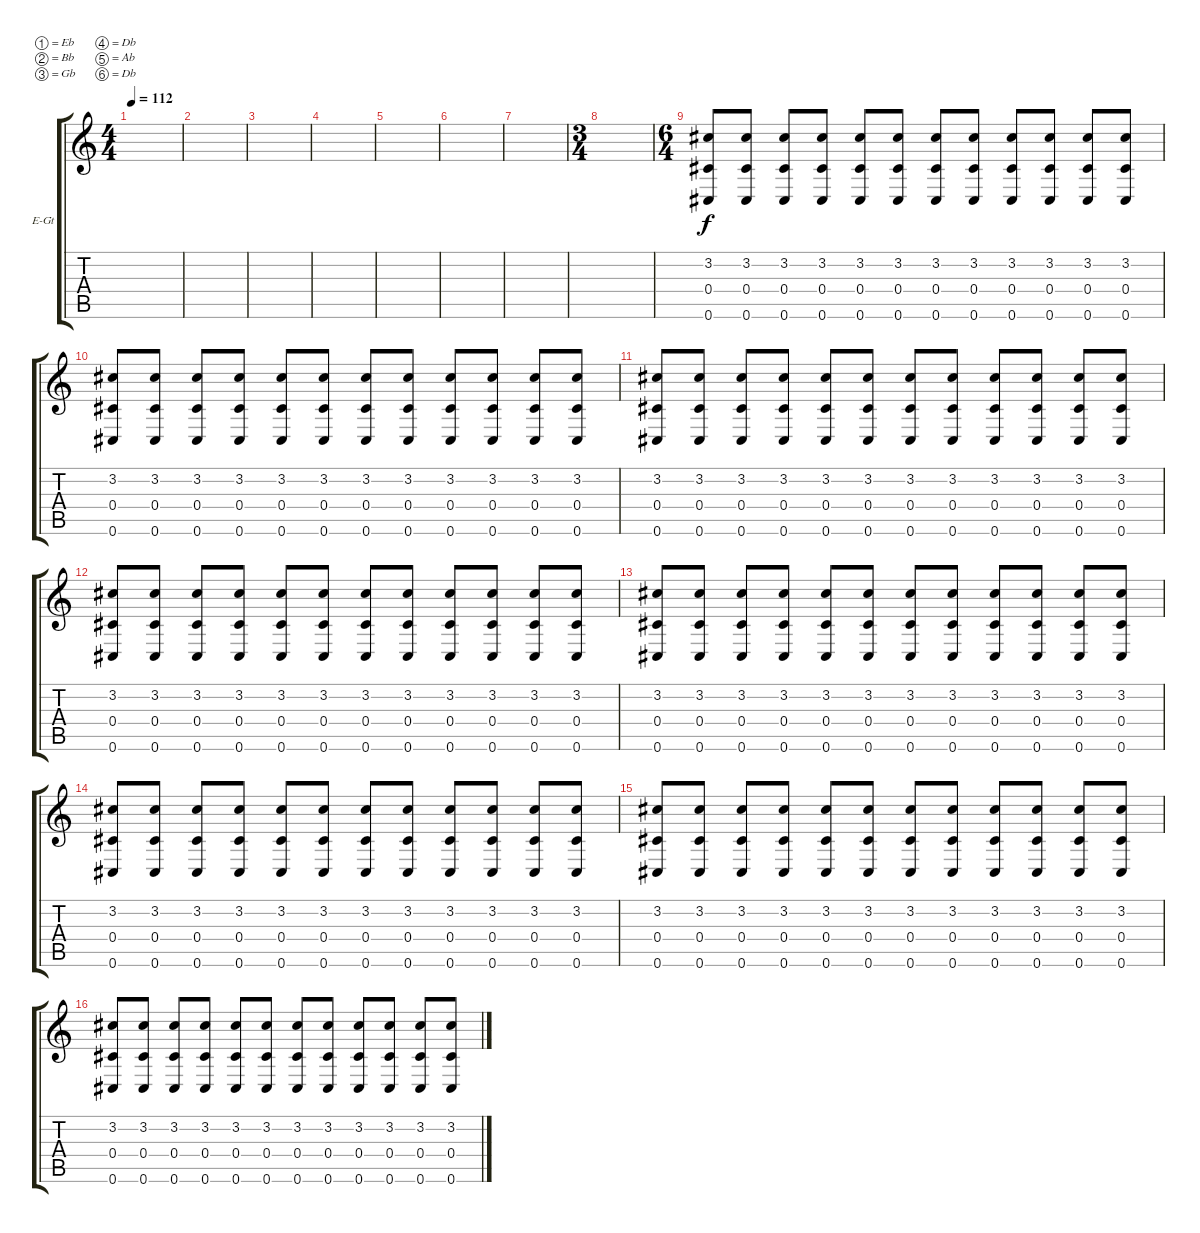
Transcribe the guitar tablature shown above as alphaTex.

\defaultSystemsLayout 4
\bracketExtendMode groupsimilarinstruments
\firstSystemTrackNameOrientation horizontal
\otherSystemsTrackNameOrientation horizontal
\track ("Electric Guitar" "E-Gt") {instrument distortionguitar}
\staff {score tabs}
\tuning (Eb4 Bb3 Gb3 Db3 Ab2 Db2)
\ts (4 4)
\tempo 112
\clef g2
\scale
0.395904
\ks c
|
\scale
0.333333 |
\scale
0.333333 |
\scale
0.333333 |
\scale
0.333333 |
\scale
0.256303 |
\scale
0.256303 |
\ts (3 4)
\scale
0.487395 |
\ts (6 4)
\scale
0.487395 (3.2 0.6 0.4).8 (3.2 0.6 0.4).8 (3.2 0.6 0.4).8 (3.2 0.6 0.4).8 (3.2 0.6 0.4).8 (3.2 0.6 0.4).8 (3.2 0.6 0.4).8 (3.2 0.6 0.4).8 (3.2 0.6 0.4).8 (3.2 0.6 0.4).8 (3.2 0.6 0.4).8 (3.2 0.6 0.4).8 |
\scale
0.256303 (3.2 0.6 0.4).8 (3.2 0.6 0.4).8 (3.2 0.6 0.4).8 (3.2 0.6 0.4).8 (3.2 0.6 0.4).8 (3.2 0.6 0.4).8 (3.2 0.6 0.4).8 (3.2 0.6 0.4).8 (3.2 0.6 0.4).8 (3.2 0.6 0.4).8 (3.2 0.6 0.4).8 (3.2 0.6 0.4).8 |
\scale
0.256303 (3.2 0.6 0.4).8 (3.2 0.6 0.4).8 (3.2 0.6 0.4).8 (3.2 0.6 0.4).8 (3.2 0.6 0.4).8 (3.2 0.6 0.4).8 (3.2 0.6 0.4).8 (3.2 0.6 0.4).8 (3.2 0.6 0.4).8 (3.2 0.6 0.4).8 (3.2 0.6 0.4).8 (3.2 0.6 0.4).8 |
\scale
0.333333 (3.2 0.6 0.4).8 (3.2 0.6 0.4).8 (3.2 0.6 0.4).8 (3.2 0.6 0.4).8 (3.2 0.6 0.4).8 (3.2 0.6 0.4).8 (3.2 0.6 0.4).8 (3.2 0.6 0.4).8 (3.2 0.6 0.4).8 (3.2 0.6 0.4).8 (3.2 0.6 0.4).8 (3.2 0.6 0.4).8 |
\scale
0.333333 (3.2 0.6 0.4).8 (3.2 0.6 0.4).8 (3.2 0.6 0.4).8 (3.2 0.6 0.4).8 (3.2 0.6 0.4).8 (3.2 0.6 0.4).8 (3.2 0.6 0.4).8 (3.2 0.6 0.4).8 (3.2 0.6 0.4).8 (3.2 0.6 0.4).8 (3.2 0.6 0.4).8 (3.2 0.6 0.4).8 |
\scale
0.333333 (3.2 0.6 0.4).8 (3.2 0.6 0.4).8 (3.2 0.6 0.4).8 (3.2 0.6 0.4).8 (3.2 0.6 0.4).8 (3.2 0.6 0.4).8 (3.2 0.6 0.4).8 (3.2 0.6 0.4).8 (3.2 0.6 0.4).8 (3.2 0.6 0.4).8 (3.2 0.6 0.4).8 (3.2 0.6 0.4).8 |
\scale
0.333333 (3.2 0.6 0.4).8 (3.2 0.6 0.4).8 (3.2 0.6 0.4).8 (3.2 0.6 0.4).8 (3.2 0.6 0.4).8 (3.2 0.6 0.4).8 (3.2 0.6 0.4).8 (3.2 0.6 0.4).8 (3.2 0.6 0.4).8 (3.2 0.6 0.4).8 (3.2 0.6 0.4).8 (3.2 0.6 0.4).8 |
\scale
0.333333 (3.2 0.6 0.4).8 (3.2 0.6 0.4).8 (3.2 0.6 0.4).8 (3.2 0.6 0.4).8 (3.2 0.6 0.4).8 (3.2 0.6 0.4).8 (3.2 0.6 0.4).8 (3.2 0.6 0.4).8 (3.2 0.6 0.4).8 (3.2 0.6 0.4).8 (3.2 0.6 0.4).8 (3.2 0.6 0.4).8
